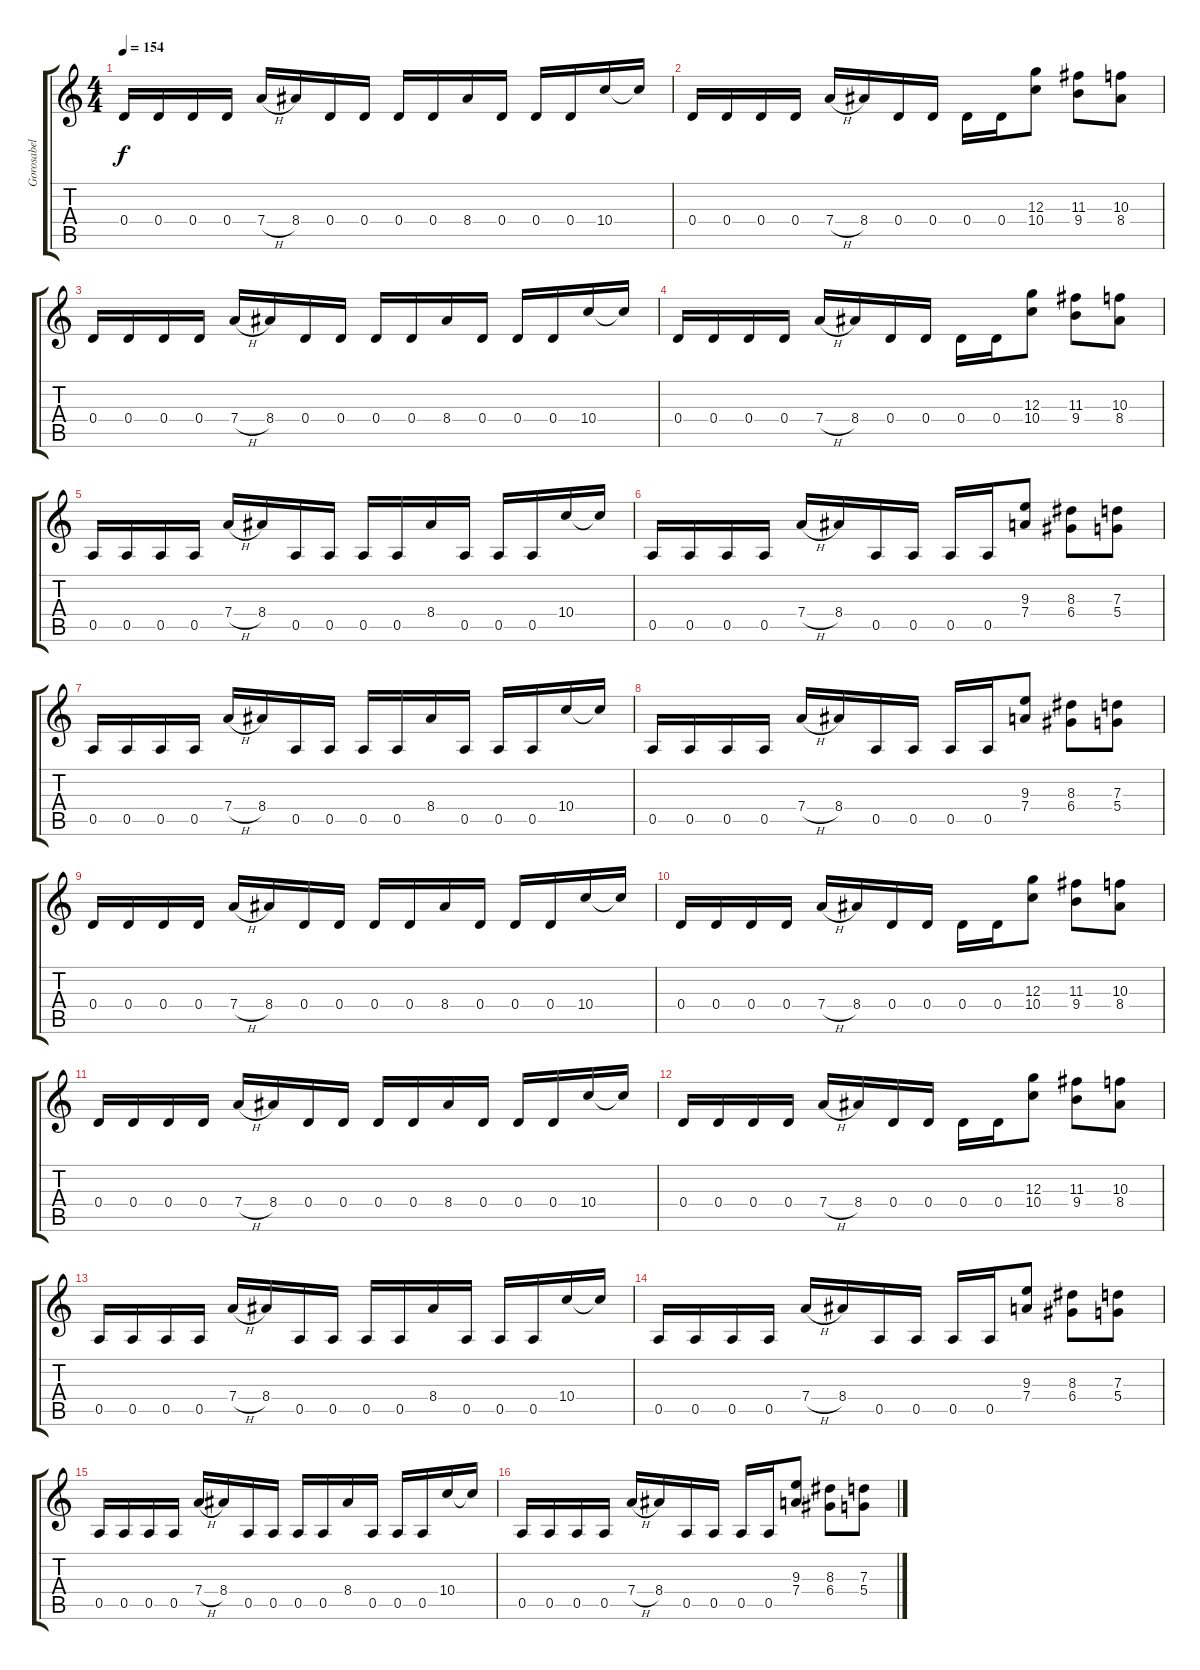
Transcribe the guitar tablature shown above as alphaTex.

\track ("Gorosabel" "Gorosabel") {instrument distortionguitar}
\staff {score tabs}
\tuning (E4 B3 G3 D3 A2 E2) {hide}
\ts (4 4)
\tempo 154
\clef g2
\ks c
0.4.16{dy f instrument distortionguitar} 0.4.16 0.4.16 0.4.16 7.4{h}.16 8.4.16 0.4.16 0.4.16 0.4.16 0.4.16 8.4.16 0.4.16 0.4.16 0.4.16 10.4.16 10.4{t}.16 |
0.4.16 0.4.16 0.4.16 0.4.16 7.4{h}.16 8.4.16 0.4.16 0.4.16 0.4.16 0.4.16 (12.3 10.4).8 (11.3 9.4).8 (10.3 8.4).8 |
0.4.16 0.4.16 0.4.16 0.4.16 7.4{h}.16 8.4.16 0.4.16 0.4.16 0.4.16 0.4.16 8.4.16 0.4.16 0.4.16 0.4.16 10.4.16 10.4{t}.16 |
0.4.16 0.4.16 0.4.16 0.4.16 7.4{h}.16 8.4.16 0.4.16 0.4.16 0.4.16 0.4.16 (12.3 10.4).8 (11.3 9.4).8 (10.3 8.4).8 |
0.5.16 0.5.16 0.5.16 0.5.16 7.4{h}.16 8.4.16 0.5.16 0.5.16 0.5.16 0.5.16 8.4.16 0.5.16 0.5.16 0.5.16 10.4.16 10.4{t}.16 |
0.5.16 0.5.16 0.5.16 0.5.16 7.4{h}.16 8.4.16 0.5.16 0.5.16 0.5.16 0.5.16 (9.3 7.4).8 (8.3 6.4).8 (7.3 5.4).8 |
0.5.16 0.5.16 0.5.16 0.5.16 7.4{h}.16 8.4.16 0.5.16 0.5.16 0.5.16 0.5.16 8.4.16 0.5.16 0.5.16 0.5.16 10.4.16 10.4{t}.16 |
0.5.16 0.5.16 0.5.16 0.5.16 7.4{h}.16 8.4.16 0.5.16 0.5.16 0.5.16 0.5.16 (9.3 7.4).8 (8.3 6.4).8 (7.3 5.4).8 |
0.4.16 0.4.16 0.4.16 0.4.16 7.4{h}.16 8.4.16 0.4.16 0.4.16 0.4.16 0.4.16 8.4.16 0.4.16 0.4.16 0.4.16 10.4.16 10.4{t}.16 |
0.4.16 0.4.16 0.4.16 0.4.16 7.4{h}.16 8.4.16 0.4.16 0.4.16 0.4.16 0.4.16 (12.3 10.4).8 (11.3 9.4).8 (10.3 8.4).8 |
0.4.16 0.4.16 0.4.16 0.4.16 7.4{h}.16 8.4.16 0.4.16 0.4.16 0.4.16 0.4.16 8.4.16 0.4.16 0.4.16 0.4.16 10.4.16 10.4{t}.16 |
0.4.16 0.4.16 0.4.16 0.4.16 7.4{h}.16 8.4.16 0.4.16 0.4.16 0.4.16 0.4.16 (12.3 10.4).8 (11.3 9.4).8 (10.3 8.4).8 |
0.5.16 0.5.16 0.5.16 0.5.16 7.4{h}.16 8.4.16 0.5.16 0.5.16 0.5.16 0.5.16 8.4.16 0.5.16 0.5.16 0.5.16 10.4.16 10.4{t}.16 |
0.5.16 0.5.16 0.5.16 0.5.16 7.4{h}.16 8.4.16 0.5.16 0.5.16 0.5.16 0.5.16 (9.3 7.4).8 (8.3 6.4).8 (7.3 5.4).8 |
0.5.16 0.5.16 0.5.16 0.5.16 7.4{h}.16 8.4.16 0.5.16 0.5.16 0.5.16 0.5.16 8.4.16 0.5.16 0.5.16 0.5.16 10.4.16 10.4{t}.16 |
0.5.16 0.5.16 0.5.16 0.5.16 7.4{h}.16 8.4.16 0.5.16 0.5.16 0.5.16 0.5.16 (9.3 7.4).8 (8.3 6.4).8 (7.3 5.4).8
